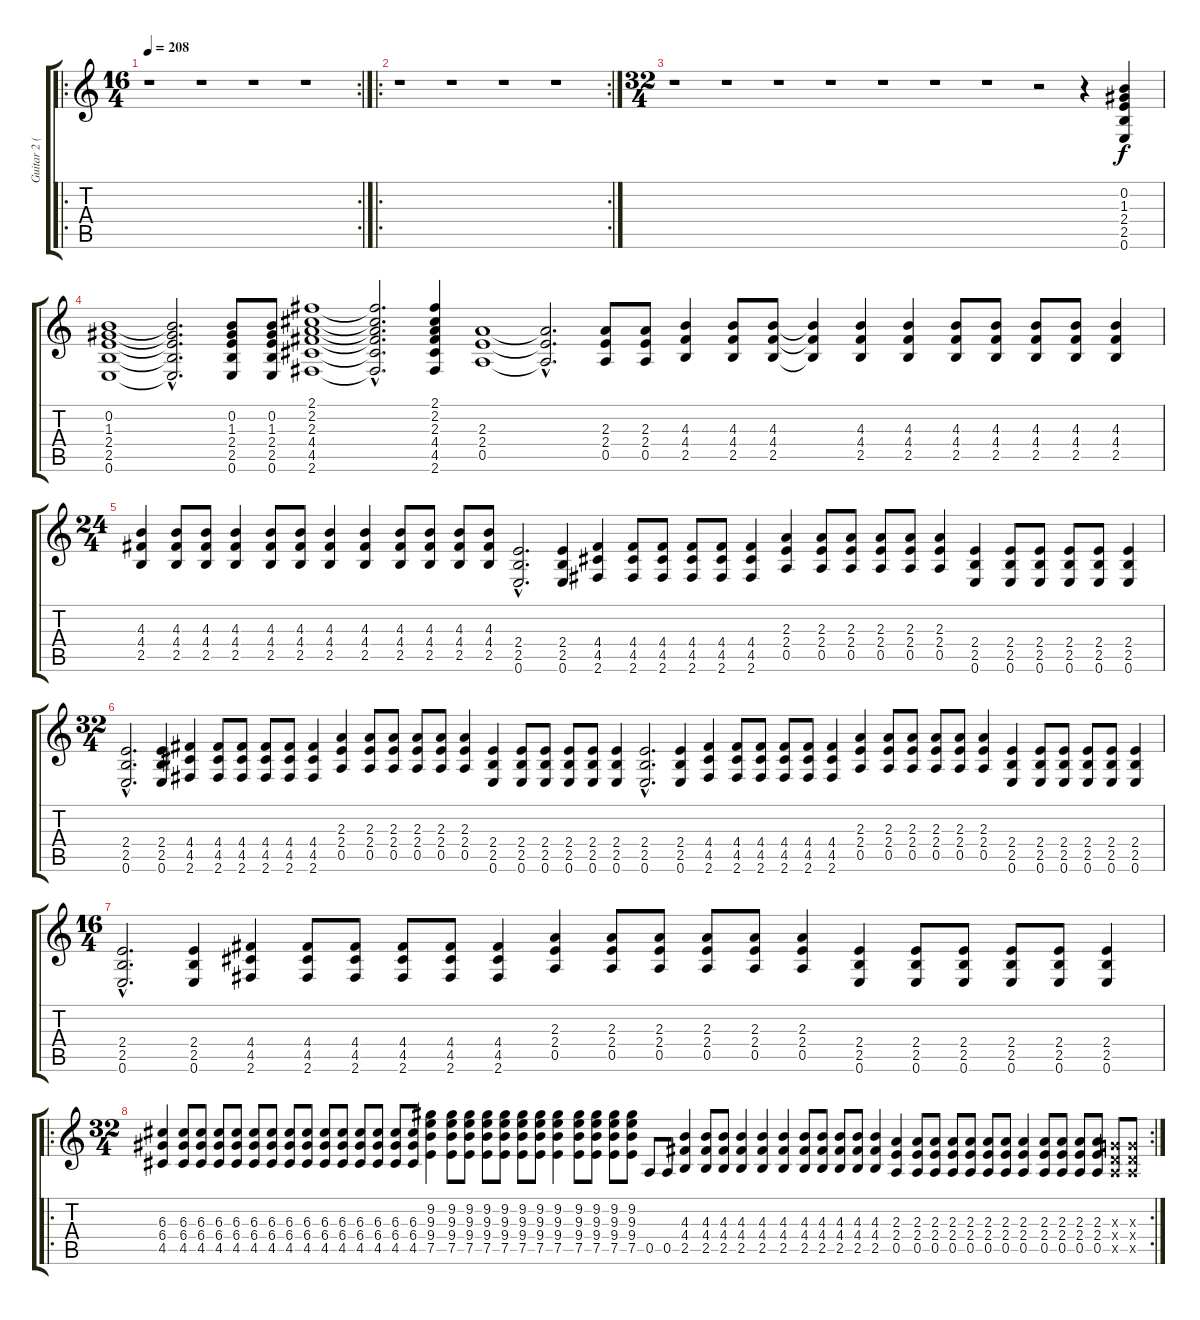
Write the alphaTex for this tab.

\track ("Guitar 2 (No Capo)" "Guitar 2 (") {instrument distortionguitar}
\staff {score tabs}
\tuning (E4 B3 G3 D3 A2 E2) {hide}
\ro
\rc 2
\ts (16 4)
\tempo 208
\clef g2
\ks c
r.1{dy f instrument distortionguitar} r.1 r.1 r.1 |
\ro
\rc 2
r.1 r.1 r.1 r.1 |
\ts (32 4)
r.1 r.1 r.1 r.1 r.1 r.1 r.1 r.2 r.4 (0.2 1.3 2.4 2.5 0.6).4 |
(0.2 1.3 2.4 2.5 0.6).1 (0.2{hac t} 1.3{hac t} 2.4{hac t} 2.5{hac t} 0.6{hac t}).2{d} (0.2 1.3 2.4 2.5 0.6).8 (0.2 1.3 2.4 2.5 0.6).8 (2.1 2.2 2.3 4.4 4.5 2.6).1 (2.1{hac t} 2.2{hac t} 2.3{hac t} 4.4{hac t} 4.5{hac t} 2.6{hac t}).2{d} (2.1 2.2 2.3 4.4 4.5 2.6).4 (2.3 2.4 0.5).1 (2.3{hac t} 2.4{hac t} 0.5{hac t}).2{d} (2.3 2.4 0.5).8 (2.3 2.4 0.5).8 (4.3 4.4 2.5).4 (4.3 4.4 2.5).8 (4.3 4.4 2.5).8 (4.3{t} 4.4{t} 2.5{t}).4 (4.3 4.4 2.5).4 (4.3 4.4 2.5).4 (4.3 4.4 2.5).8 (4.3 4.4 2.5).8 (4.3 4.4 2.5).8 (4.3 4.4 2.5).8 (4.3 4.4 2.5).4 |
\ts (24 4)
(4.3 4.4 2.5).4 (4.3 4.4 2.5).8 (4.3 4.4 2.5).8 (4.3 4.4 2.5).4 (4.3 4.4 2.5).8 (4.3 4.4 2.5).8 (4.3 4.4 2.5).4 (4.3 4.4 2.5).4 (4.3 4.4 2.5).8 (4.3 4.4 2.5).8 (4.3 4.4 2.5).8 (4.3 4.4 2.5).8 (2.4{hac} 2.5{hac} 0.6{hac}).2{d} (2.4 2.5 0.6).4 (4.4 4.5 2.6).4 (4.4 4.5 2.6).8 (4.4 4.5 2.6).8 (4.4 4.5 2.6).8 (4.4 4.5 2.6).8 (4.4 4.5 2.6).4 (2.3 2.4 0.5).4 (2.3 2.4 0.5).8 (2.3 2.4 0.5).8 (2.3 2.4 0.5).8 (2.3 2.4 0.5).8 (2.3 2.4 0.5).4 (2.4 2.5 0.6).4 (2.4 2.5 0.6).8 (2.4 2.5 0.6).8 (2.4 2.5 0.6).8 (2.4 2.5 0.6).8 (2.4 2.5 0.6).4 |
\ts (32 4)
(2.4{hac} 2.5{hac} 0.6{hac}).2{d} (2.4 2.5 0.6).4 (4.4 4.5 2.6).4 (4.4 4.5 2.6).8 (4.4 4.5 2.6).8 (4.4 4.5 2.6).8 (4.4 4.5 2.6).8 (4.4 4.5 2.6).4 (2.3 2.4 0.5).4 (2.3 2.4 0.5).8 (2.3 2.4 0.5).8 (2.3 2.4 0.5).8 (2.3 2.4 0.5).8 (2.3 2.4 0.5).4 (2.4 2.5 0.6).4 (2.4 2.5 0.6).8 (2.4 2.5 0.6).8 (2.4 2.5 0.6).8 (2.4 2.5 0.6).8 (2.4 2.5 0.6).4 (2.4{hac} 2.5{hac} 0.6{hac}).2{d} (2.4 2.5 0.6).4 (4.4 4.5 2.6).4 (4.4 4.5 2.6).8 (4.4 4.5 2.6).8 (4.4 4.5 2.6).8 (4.4 4.5 2.6).8 (4.4 4.5 2.6).4 (2.3 2.4 0.5).4 (2.3 2.4 0.5).8 (2.3 2.4 0.5).8 (2.3 2.4 0.5).8 (2.3 2.4 0.5).8 (2.3 2.4 0.5).4 (2.4 2.5 0.6).4 (2.4 2.5 0.6).8 (2.4 2.5 0.6).8 (2.4 2.5 0.6).8 (2.4 2.5 0.6).8 (2.4 2.5 0.6).4 |
\ts (16 4)
(2.4{hac} 2.5{hac} 0.6{hac}).2{d} (2.4 2.5 0.6).4 (4.4 4.5 2.6).4 (4.4 4.5 2.6).8 (4.4 4.5 2.6).8 (4.4 4.5 2.6).8 (4.4 4.5 2.6).8 (4.4 4.5 2.6).4 (2.3 2.4 0.5).4 (2.3 2.4 0.5).8 (2.3 2.4 0.5).8 (2.3 2.4 0.5).8 (2.3 2.4 0.5).8 (2.3 2.4 0.5).4 (2.4 2.5 0.6).4 (2.4 2.5 0.6).8 (2.4 2.5 0.6).8 (2.4 2.5 0.6).8 (2.4 2.5 0.6).8 (2.4 2.5 0.6).4 |
\ro
\rc 2
\ts (32 4)
(6.3 6.4 4.5).4 (6.3 6.4 4.5).8 (6.3 6.4 4.5).8 (6.3 6.4 4.5).8 (6.3 6.4 4.5).8 (6.3 6.4 4.5).8 (6.3 6.4 4.5).8 (6.3 6.4 4.5).8 (6.3 6.4 4.5).8 (6.3 6.4 4.5).8 (6.3 6.4 4.5).8 (6.3 6.4 4.5).8 (6.3 6.4 4.5).8 (6.3 6.4 4.5).8 (6.3 6.4 4.5).8 (9.2 9.3 9.4 7.5).4 (9.2 9.3 9.4 7.5).8 (9.2 9.3 9.4 7.5).8 (9.2 9.3 9.4 7.5).8 (9.2 9.3 9.4 7.5).8 (9.2 9.3 9.4 7.5).8 (9.2 9.3 9.4 7.5).8 (9.2 9.3 9.4 7.5).4 (9.2 9.3 9.4 7.5).8 (9.2 9.3 9.4 7.5).8 (9.2 9.3 9.4 7.5).8 (9.2 9.3 9.4 7.5).8 0.5.8 0.5.8 (4.3 4.4 2.5).4 (4.3 4.4 2.5).8 (4.3 4.4 2.5).8 (4.3 4.4 2.5).4 (4.3 4.4 2.5).4 (4.3 4.4 2.5).4 (4.3 4.4 2.5).8 (4.3 4.4 2.5).8 (4.3 4.4 2.5).8 (4.3 4.4 2.5).8 (4.3 4.4 2.5).4 (2.3 2.4 0.5).4 (2.3 2.4 0.5).8 (2.3 2.4 0.5).8 (2.3 2.4 0.5).8 (2.3 2.4 0.5).8 (2.3 2.4 0.5).8 (2.3 2.4 0.5).8 (2.3 2.4 0.5).4 (2.3 2.4 0.5).8 (2.3 2.4 0.5).8 (2.3 2.4 0.5).8 (2.3 2.4 0.5).8 (0.3{x} 0.4{x} 0.5{x}).8 (0.3{x} 0.4{x} 0.5{x}).8
